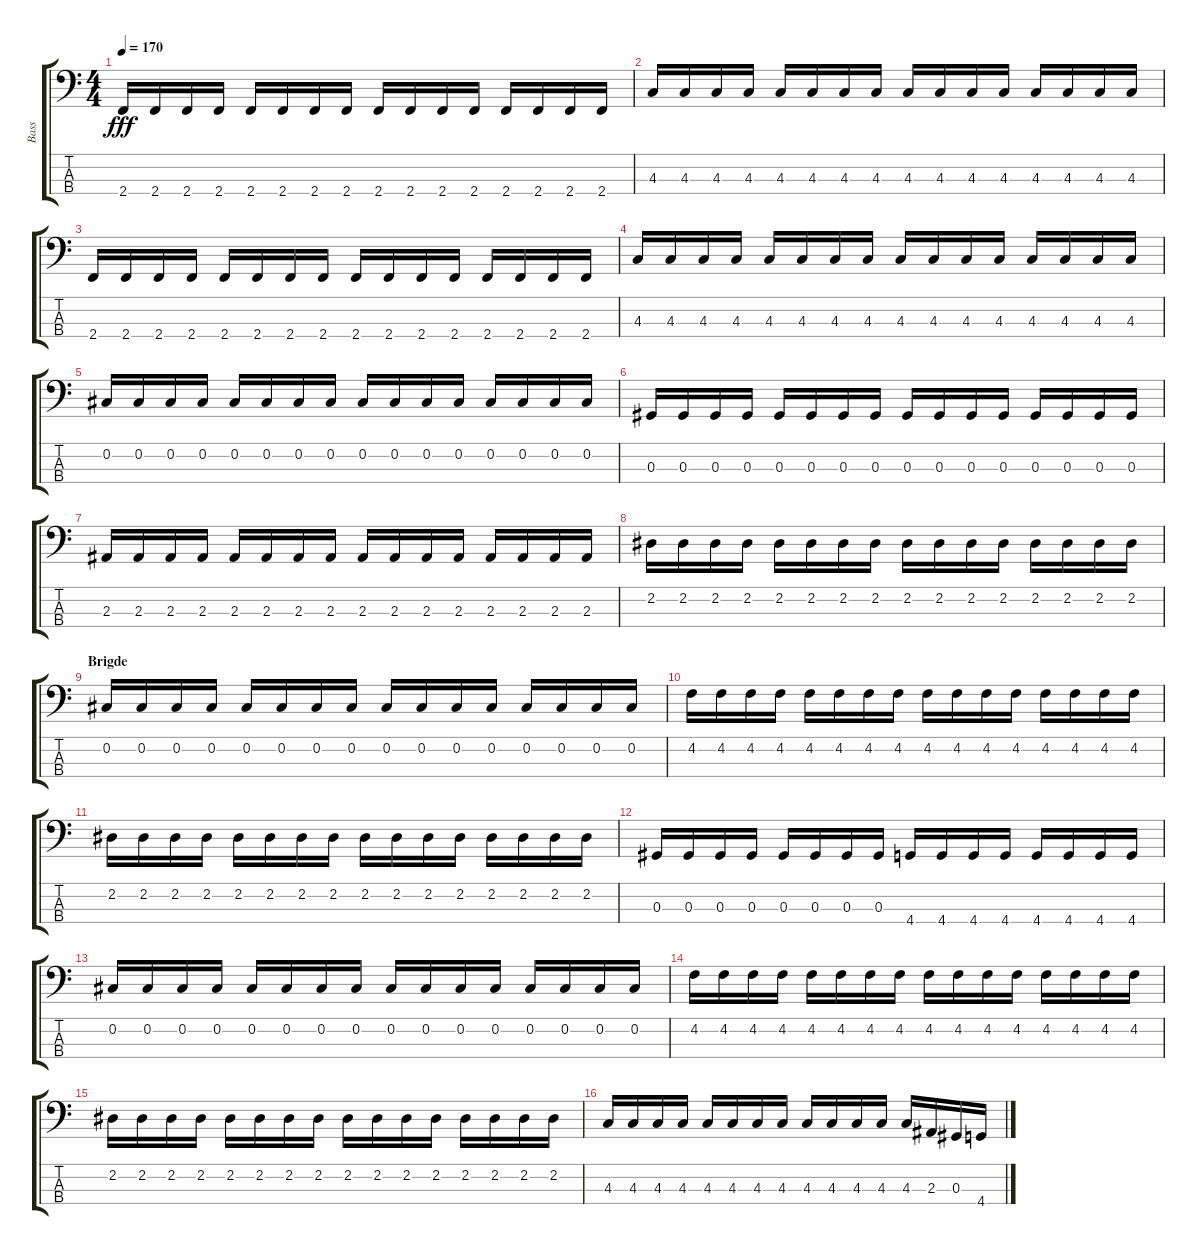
\track ("Bass" "Bass") {instrument electricbasspick}
\staff {score tabs}
\tuning (Gb2 Db2 Ab1 Eb1) {hide}
\ts (4 4)
\tempo 170
\clef f4
\ks c
2.4.16{dy fff} 2.4.16 2.4.16 2.4.16 2.4.16 2.4.16 2.4.16 2.4.16 2.4.16 2.4.16 2.4.16 2.4.16 2.4.16 2.4.16 2.4.16 2.4.16 |
4.3.16 4.3.16 4.3.16 4.3.16 4.3.16 4.3.16 4.3.16 4.3.16 4.3.16 4.3.16 4.3.16 4.3.16 4.3.16 4.3.16 4.3.16 4.3.16 |
2.4.16 2.4.16 2.4.16 2.4.16 2.4.16 2.4.16 2.4.16 2.4.16 2.4.16 2.4.16 2.4.16 2.4.16 2.4.16 2.4.16 2.4.16 2.4.16 |
4.3.16 4.3.16 4.3.16 4.3.16 4.3.16 4.3.16 4.3.16 4.3.16 4.3.16 4.3.16 4.3.16 4.3.16 4.3.16 4.3.16 4.3.16 4.3.16 |
0.2.16 0.2.16 0.2.16 0.2.16 0.2.16 0.2.16 0.2.16 0.2.16 0.2.16 0.2.16 0.2.16 0.2.16 0.2.16 0.2.16 0.2.16 0.2.16 |
0.3.16 0.3.16 0.3.16 0.3.16 0.3.16 0.3.16 0.3.16 0.3.16 0.3.16 0.3.16 0.3.16 0.3.16 0.3.16 0.3.16 0.3.16 0.3.16 |
2.3.16 2.3.16 2.3.16 2.3.16 2.3.16 2.3.16 2.3.16 2.3.16 2.3.16 2.3.16 2.3.16 2.3.16 2.3.16 2.3.16 2.3.16 2.3.16 |
2.2.16 2.2.16 2.2.16 2.2.16 2.2.16 2.2.16 2.2.16 2.2.16 2.2.16 2.2.16 2.2.16 2.2.16 2.2.16 2.2.16 2.2.16 2.2.16 |
\section ("" "Brigde")
0.2.16 0.2.16 0.2.16 0.2.16 0.2.16 0.2.16 0.2.16 0.2.16 0.2.16 0.2.16 0.2.16 0.2.16 0.2.16 0.2.16 0.2.16 0.2.16 |
4.2.16 4.2.16 4.2.16 4.2.16 4.2.16 4.2.16 4.2.16 4.2.16 4.2.16 4.2.16 4.2.16 4.2.16 4.2.16 4.2.16 4.2.16 4.2.16 |
2.2.16 2.2.16 2.2.16 2.2.16 2.2.16 2.2.16 2.2.16 2.2.16 2.2.16 2.2.16 2.2.16 2.2.16 2.2.16 2.2.16 2.2.16 2.2.16 |
0.3.16 0.3.16 0.3.16 0.3.16 0.3.16 0.3.16 0.3.16 0.3.16 4.4.16 4.4.16 4.4.16 4.4.16 4.4.16 4.4.16 4.4.16 4.4.16 |
0.2.16 0.2.16 0.2.16 0.2.16 0.2.16 0.2.16 0.2.16 0.2.16 0.2.16 0.2.16 0.2.16 0.2.16 0.2.16 0.2.16 0.2.16 0.2.16 |
4.2.16 4.2.16 4.2.16 4.2.16 4.2.16 4.2.16 4.2.16 4.2.16 4.2.16 4.2.16 4.2.16 4.2.16 4.2.16 4.2.16 4.2.16 4.2.16 |
2.2.16 2.2.16 2.2.16 2.2.16 2.2.16 2.2.16 2.2.16 2.2.16 2.2.16 2.2.16 2.2.16 2.2.16 2.2.16 2.2.16 2.2.16 2.2.16 |
4.3.16 4.3.16 4.3.16 4.3.16 4.3.16 4.3.16 4.3.16 4.3.16 4.3.16 4.3.16 4.3.16 4.3.16 4.3.16 2.3.16 0.3.16 4.4.16
